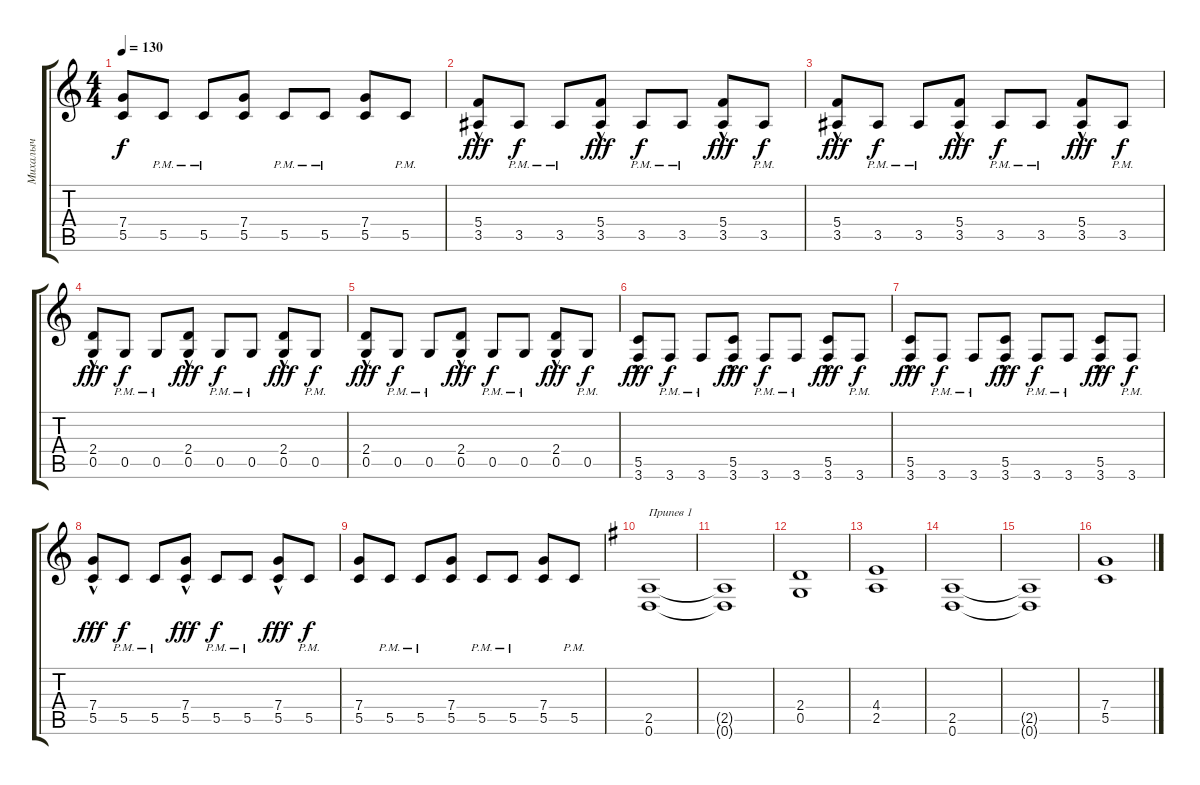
\track ("Михалыч" "Михалыч") {instrument distortionguitar}
\staff {score tabs}
\tuning (D4 A3 F3 C3 G2 D2) {hide}
\ts (4 4)
\tempo 130
\clef g2
\ks c
(7.4 5.5).8{dy f} 5.5{pm}.8 5.5{pm}.8 (7.4 5.5).8 5.5{pm}.8 5.5{pm}.8 (7.4 5.5).8 5.5{pm}.8 |
(5.4{hac} 3.5{hac}).8{dy fff} 3.5{pm}.8{dy f} 3.5{pm}.8 (5.4 3.5{hac}).8{dy fff} 3.5{pm}.8{dy f} 3.5{pm}.8 (5.4{hac} 3.5{hac}).8{dy fff} 3.5{pm}.8{dy f} |
(5.4 3.5{hac}).8{dy fff} 3.5{pm}.8{dy f} 3.5{pm}.8 (5.4 3.5{hac}).8{dy fff} 3.5{pm}.8{dy f} 3.5{pm}.8 (5.4 3.5{hac}).8{dy fff} 3.5{pm}.8{dy f} |
(2.4{hac} 0.5{hac}).8{dy fff} 0.5{pm}.8{dy f} 0.5{pm}.8 (2.4 0.5{hac}).8{dy fff} 0.5{pm}.8{dy f} 0.5{pm}.8 (2.4{hac} 0.5{hac}).8{dy fff} 0.5{pm}.8{dy f} |
(2.4 0.5{hac}).8{dy fff} 0.5{pm}.8{dy f} 0.5{pm}.8 (2.4 0.5{hac}).8{dy fff} 0.5{pm}.8{dy f} 0.5{pm}.8 (2.4 0.5{hac}).8{dy fff} 0.5{pm}.8{dy f} |
(5.5{hac} 3.6{hac}).8{dy fff} 3.6{pm}.8{dy f} 3.6{pm}.8 (5.5{hac} 3.6{hac}).8{dy fff} 3.6{pm}.8{dy f} 3.6{pm}.8 (5.5 3.6{hac}).8{dy fff} 3.6{pm}.8{dy f} |
(5.5 3.6{hac}).8{dy fff} 3.6{pm}.8{dy f} 3.6{pm}.8 (5.5 3.6{hac}).8{dy fff} 3.6{pm}.8{dy f} 3.6{pm}.8 (5.5 3.6{hac}).8{dy fff} 3.6{pm}.8{dy f} |
(7.4{hac} 5.5{hac}).8{dy fff} 5.5{pm}.8{dy f} 5.5{pm}.8 (7.4 5.5{hac}).8{dy fff} 5.5{pm}.8{dy f} 5.5{pm}.8 (7.4{hac} 5.5).8{dy fff} 5.5{pm}.8{dy f} |
(7.4 5.5).8 5.5{pm}.8 5.5{pm}.8 (7.4 5.5).8 5.5{pm}.8 5.5{pm}.8 (7.4 5.5).8 5.5{pm}.8 |
\ks eminor
(2.5 0.6).1{txt "Припев 1"} |
(2.5{t} 0.6{t}).1 |
(2.4 0.5).1 |
(4.4 2.5).1 |
(2.5 0.6).1 |
(2.5{t} 0.6{t}).1 |
(7.4 5.5).1
